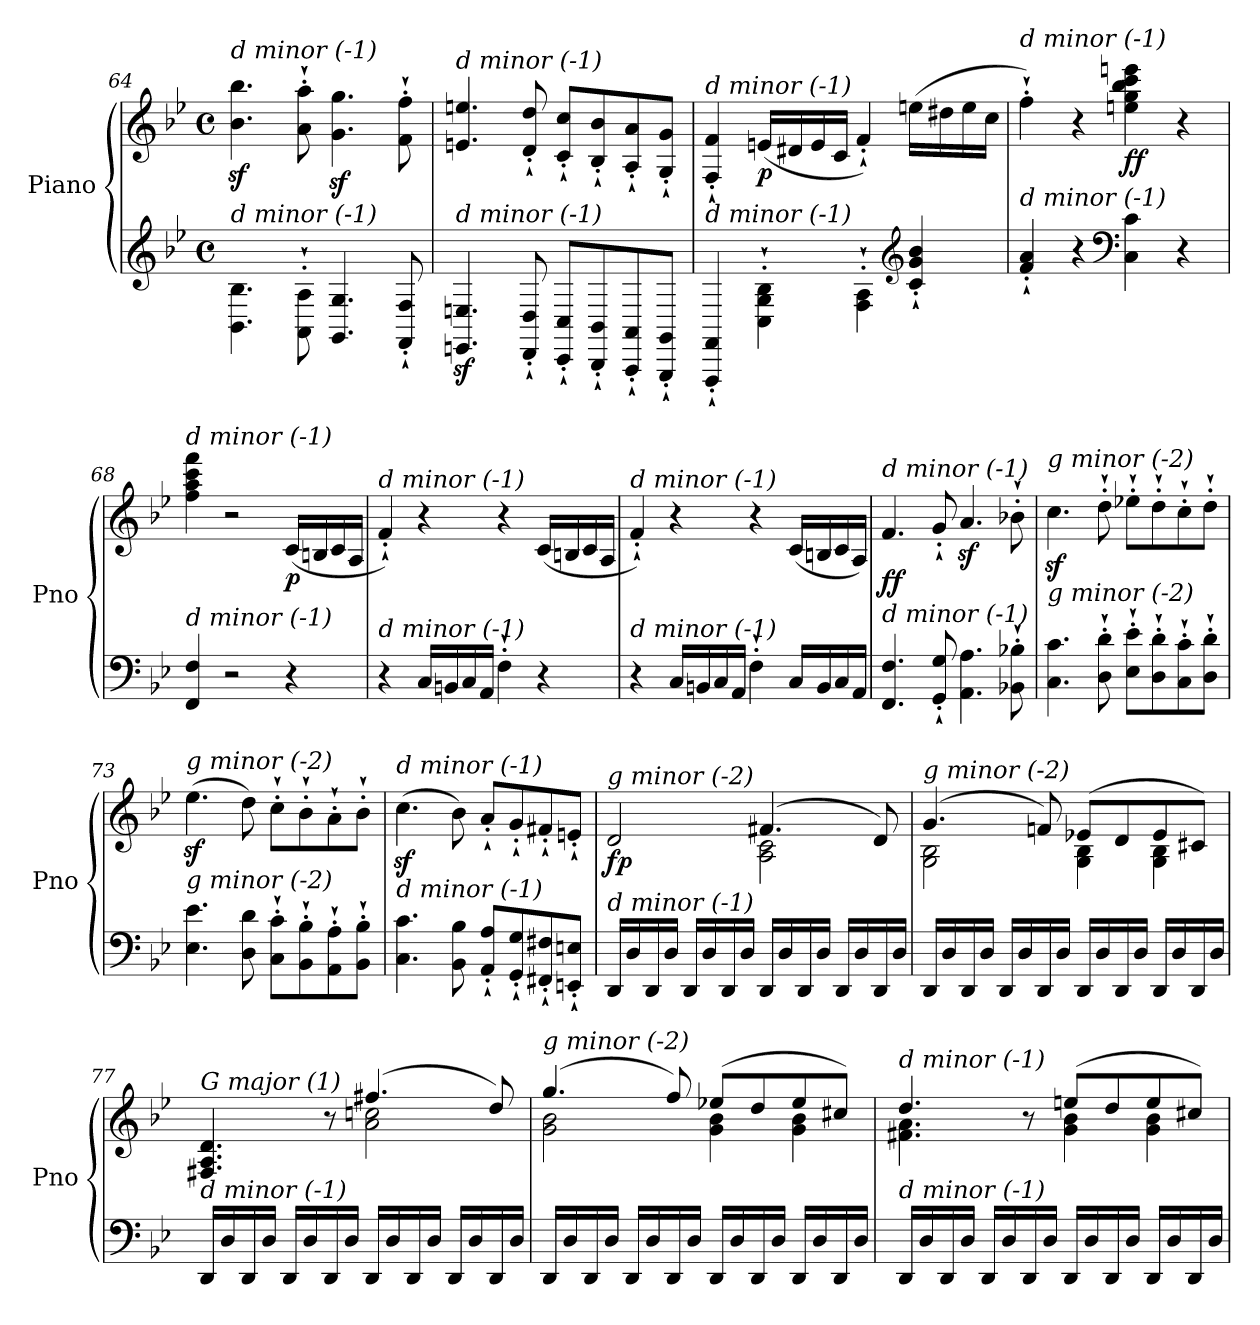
**kern	**kern	**dynam
*part1	*part1	*part1
*staff2	*staff1	*staff1/2
*I"Piano	*	*
*I'Pno	*	*
!!LO:PB:g=z
*clefG2	*clefG2	*
*k[b-e-]	*k[b-e-]	*
*M4/4	*M4/4	*
*met(c)	*met(c)	*
=64	=64	=64
!	!LO:TX:i:t=d minor (-1)	!
!LO:TX:i:t=d minor (-1)	!	!
4.BB-\ 4.B-\	4.b-\z< 4.bb-\z<	.
8AA\'` 8A\'`	8a\'` 8aa\'`	.
4.GG/ 4.G/	4.g\z< 4.gg\z<	.
8FF/'` 8F/'`	8f\'` 8ff\'`	.
=65	=65	=65
!	!LO:TX:i:t=d minor (-1)	!
!LO:TX:i:t=d minor (-1)	!	!
4.EEn/z> 4.En/z>	4.en/ 4.een/	.
8DD/'` 8D/'`	8d/'` 8dd/'`	.
8CC/'` 8C/'`L	8c/'` 8cc/'`L	.
8BBB-/'` 8BB-/'`	8B-/'` 8b-/'`	.
8AAA/'` 8AA/'`	8A/'` 8a/'`	.
8GGG/'` 8GG/'`J	8G/'` 8g/'`J	.
=66	=66	=66
!	!LO:TX:i:t=d minor (-1)	!
!LO:TX:i:t=d minor (-1)	!	!
4FFF/'` 4FF/'`	4F/'` 4f/'`	.
!	!	!LO:DY:b
4C\'` 4G\'` 4B-\'`	(<16en/LL	p
.	16d#X/	.
.	16e/	.
.	16c/JJ	.
4F\'` 4A\'`	4f'`/)	.
*clefG2	*	*
4c/'` 4g/'` 4b-/'`	(>16een\LL	.
.	16dd#X\	.
.	16ee\	.
.	16cc\JJ	.
=67	=67	=67
!	!LO:TX:i:t=d minor (-1)	!
!LO:TX:i:t=d minor (-1)	!	!
4f/'` 4a/'`	4ff'`\)	.
4r	4r	.
*clefF4	*	*
!	!	!LO:DY:b
4C\ 4c\	4een\ 4gg\ 4bb-\ 4ccc\ 4eeen\	ff
4r	4r	.
=68	=68	=68
!	!LO:TX:i:t=d minor (-1)	!
!LO:TX:i:t=d minor (-1)	!	!
4FF/ 4F/	4ff\ 4aa\ 4ccc\ 4fff\	.
2r	2r	.
!	!	!LO:DY:b
4r	(<16c/LL	p
.	16Bn/	.
.	16c/	.
.	16A/JJ	.
!!LO:LB:g=z
=69	=69	=69
!	!LO:TX:i:t=d minor (-1)	!
!LO:TX:i:t=d minor (-1)	!	!
4r	4f'`/)	.
16C/LL	4r	.
16BBn/	.	.
16C/	.	.
16AA/JJ	.	.
4F'`\	4r	.
4r	(<16c/LL	.
.	16Bn/	.
.	16c/	.
.	16A/JJ	.
=70	=70	=70
!	!LO:TX:i:t=d minor (-1)	!
!LO:TX:i:t=d minor (-1)	!	!
4r	4f'`/)	.
16C/LL	4r	.
16BBn/	.	.
16C/	.	.
16AA/JJ	.	.
4F'`\	4r	.
!	!	!LO:DY:b
16C/LL	(<16c/LL	other-dynamics
16BB/	16Bn/	.
16C/	16c/	.
16AA/JJ	16A/JJ)	.
=71	=71	=71
!	!LO:TX:i:t=d minor (-1)	!
!LO:TX:i:t=d minor (-1)	!	!
!	!	!LO:DY:b
4.FF/ 4.F/	4.f/	ff
8GG/'` 8G/'`	8g'`/	.
4.AA\ 4.A\	4.az</	.
8BB-X\'` 8B-X\'`	8b-X'`\	.
=72	=72	=72
!	!LO:TX:i:t=g minor (-2)	!
!LO:TX:i:t=g minor (-2)	!	!
4.C\ 4.c\	4.ccz<\	.
8D\'` 8d\'`	8dd'`\	.
8E-\'` 8e-\'`L	8ee-X'`\L	.
8D\'` 8d\'`	8dd'`\	.
8C\'` 8c\'`	8cc'`\	.
8D\'` 8d\'`J	8dd'`\J	.
!!LO:LB:g=z
=73	=73	=73
!	!LO:TX:i:t=g minor (-2)	!
!LO:TX:i:t=g minor (-2)	!	!
4.E-\ 4.e-\	(>4.ee-z<\	.
8D\ 8d\	8dd\)	.
8C\'` 8c\'`L	8cc'`\L	.
8BB-\'` 8B-\'`	8b-'`\	.
8AA\'` 8A\'`	8a'`\	.
8BB-\'` 8B-\'`J	8b-'`\J	.
!!LO:PB:g=z
=74	=74	=74
!	!LO:TX:i:t=d minor (-1)	!
!LO:TX:i:t=d minor (-1)	!	!
4.C\ 4.c\	(>4.ccz<\	.
8BB-\ 8B-\	8b-\)	.
8AA/'` 8A/'`L	8a'`/L	.
8GG/'` 8G/'`	8g'`/	.
8FF#X/'` 8F#X/'`	8f#X'`/	.
8EEn/'` 8En/'`J	8en'`/J	.
=75	=75	=75
*^	*^	*
!	!	!LO:TX:i:t=g minor (-2)	!	!
!LO:TX:i:t=d minor (-1)	!	!	!	!
!	!	!	!	!LO:DY:b
2ryy	16DD/LL	2d/	2ryy	fp
.	16D/	.	.	.
.	16DD/	.	.	.
.	16D/JJ	.	.	.
.	16DD/LL	.	.	.
.	16D/	.	.	.
.	16DD/	.	.	.
.	16D/JJ	.	.	.
2ryy	16DD/LL	(>4.f#X/	2A\ 2c\	.
.	16D/	.	.	.
.	16DD/	.	.	.
.	16D/JJ	.	.	.
.	16DD/LL	.	.	.
.	16D/	.	.	.
.	16DD/	8d/)	.	.
.	16D/JJ	.	.	.
=76	=76	=76	=76	=76
!	!	!LO:TX:i:t=g minor (-2)	!	!
!LO:TX:i:t=d minor (-1)	!	!	!	!
*v	*v	*	*	*
16DD/LL	(>4.g/	2G\ 2B-\	.
16D/	.	.	.
16DD/	.	.	.
16D/JJ	.	.	.
16DD/LL	.	.	.
16D/	.	.	.
16DD/	8fn/)	.	.
16D/JJ	.	.	.
16DD/LL	(>8e-X/L	4G\ 4B-\	.
16D/	.	.	.
16DD/	8d/	.	.
16D/JJ	.	.	.
16DD/LL	8e-/	4G\ 4B-\	.
16D/	.	.	.
16DD/	8c#X/J)	.	.
16D/JJ	.	.	.
!!LO:LB:g=z	!!
=77	=77	=77	=77
*^	*	*	*
!	!	!LO:TX:i:t=G major (1)	!	!
!LO:TX:i:t=d minor (-1)	!	!	!	!
2ryy	16DD/LL	4.F#X/ 4.A/ 4.d/	2ryy	.
.	16D/	.	.	.
.	16DD/	.	.	.
.	16D/JJ	.	.	.
.	16DD/LL	.	.	.
.	16D/	.	.	.
.	16DD/	8r	.	.
.	16D/JJ	.	.	.
2ryy	16DD/LL	(>4.ff#X/	2a\ 2ccn\	.
.	16D/	.	.	.
.	16DD/	.	.	.
.	16D/JJ	.	.	.
.	16DD/LL	.	.	.
.	16D/	.	.	.
.	16DD/	8dd/)	.	.
.	16D/JJ	.	.	.
=78	=78	=78	=78	=78
!	!	!LO:TX:i:t=g minor (-2)	!	!
!LO:TX:i:t=d minor (-1)	!	!	!	!
*v	*v	*	*	*
16DD/LL	(>4.gg/	2g\ 2b-\	.
16D/	.	.	.
16DD/	.	.	.
16D/JJ	.	.	.
16DD/LL	.	.	.
16D/	.	.	.
16DD/	8ff/)	.	.
16D/JJ	.	.	.
!	!	!	!LO:DY:b
16DD/LL	(>8ee-X/L	4g\ 4b-\	other-dynamics
16D/	.	.	.
16DD/	8dd/	.	.
16D/JJ	.	.	.
16DD/LL	8ee-/	4g\ 4b-\	.
16D/	.	.	.
16DD/	8cc#X/J)	.	.
16D/JJ	.	.	.
!!LO:LB:g=z	!!
=79	=79	=79	=79
*^	*	*	*
!	!	!LO:TX:i:t=d minor (-1)	!	!
!LO:TX:i:t=d minor (-1)	!	!	!	!
4.ryy	16DD/LL	4.dd/	4.f#X\ 4.a\	.
.	16D/	.	.	.
.	16DD/	.	.	.
.	16D/JJ	.	.	.
.	16DD/LL	.	.	.
.	16D/	.	.	.
8ryy	16DD/	8r	8ryy	.
.	16D/JJ	.	.	.
2ryy	16DD/LL	(>8een/L	4g\ 4b-\	.
.	16D/	.	.	.
.	16DD/	8dd/	.	.
.	16D/JJ	.	.	.
.	16DD/LL	8ee/	4g\ 4b-\	.
.	16D/	.	.	.
.	16DD/	8cc#X/J)	.	.
.	16D/JJ	.	.	.
*v	*v	*	*	*
*	*v	*v	*
=	=	=
*-	*-	*-
